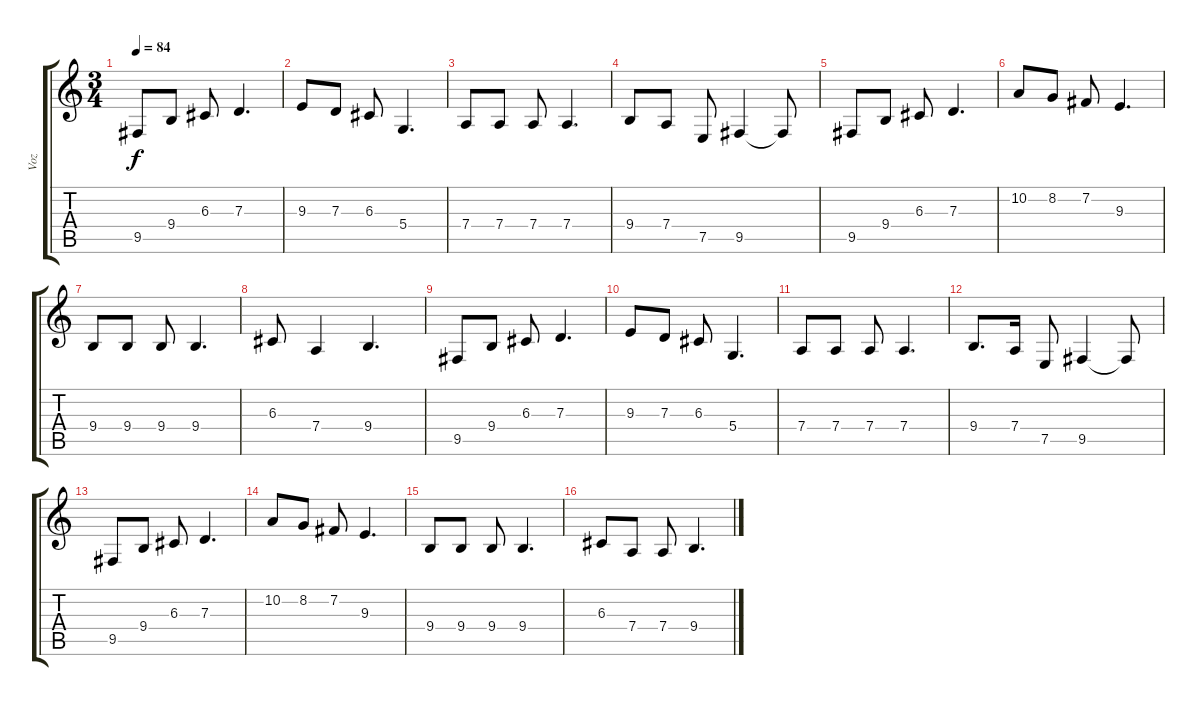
\track ("Voz" "Voz") {instrument synthvoice}
\staff {score tabs}
\tuning (E4 B3 G3 D3 A2 E2) {hide}
\ts (3 4)
\tempo 84
\clef g2
\ks c
9.5.8{dy f} 9.4.8 6.3.8 7.3.4{d} |
9.3.8 7.3.8 6.3.8 5.4.4{d} |
7.4.8 7.4.8 7.4.8 7.4.4{d} |
9.4.8 7.4.8 7.5.8 9.5.4 9.5{t}.8 |
9.5.8 9.4.8 6.3.8 7.3.4{d} |
10.2.8 8.2.8 7.2.8 9.3.4{d} |
9.4.8 9.4.8 9.4.8 9.4.4{d} |
6.3.8 7.4.4 9.4.4{d} |
9.5.8 9.4.8 6.3.8 7.3.4{d} |
9.3.8 7.3.8 6.3.8 5.4.4{d} |
7.4.8 7.4.8 7.4.8 7.4.4{d} |
9.4.8{d} 7.4.16 7.5.8 9.5.4 9.5{t}.8 |
9.5.8 9.4.8 6.3.8 7.3.4{d} |
10.2.8 8.2.8 7.2.8 9.3.4{d} |
9.4.8 9.4.8 9.4.8 9.4.4{d} |
6.3.8 7.4.8 7.4.8 9.4.4{d}
